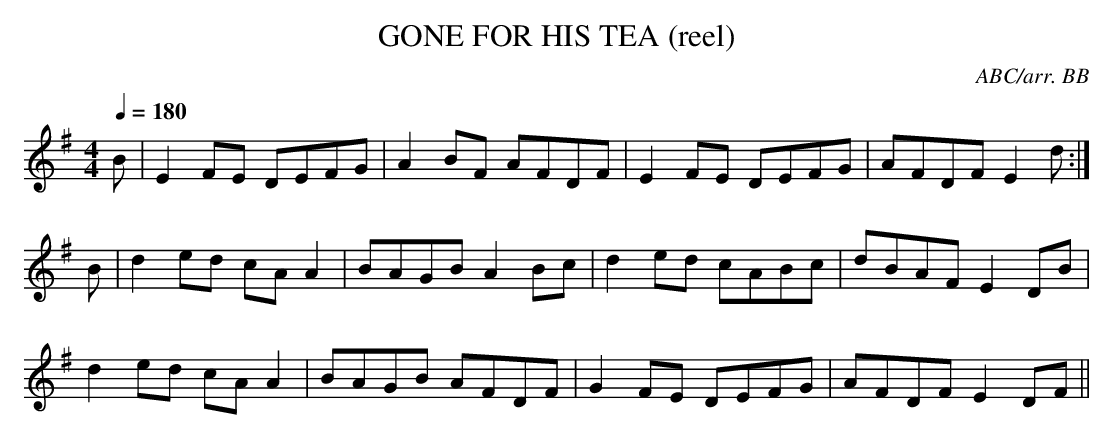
X:1
T:GONE FOR HIS TEA (reel)
C:ABC/arr. BB
L:1/8
Q:1/4=180
M:4/4
K:Em
B|E2FE DEFG|A2BF AFDF|E2FE DEFG|AFDF E2d :|
B|d2ed cAA2|BAGB A2 Bc|d2ed cABc|dBAF E2DB|
d2ed cAA2|BAGB AFDF|G2FE DEFG|AFDF E2DF||
"repeat mm 1-3, then /AFDF HE4/"
